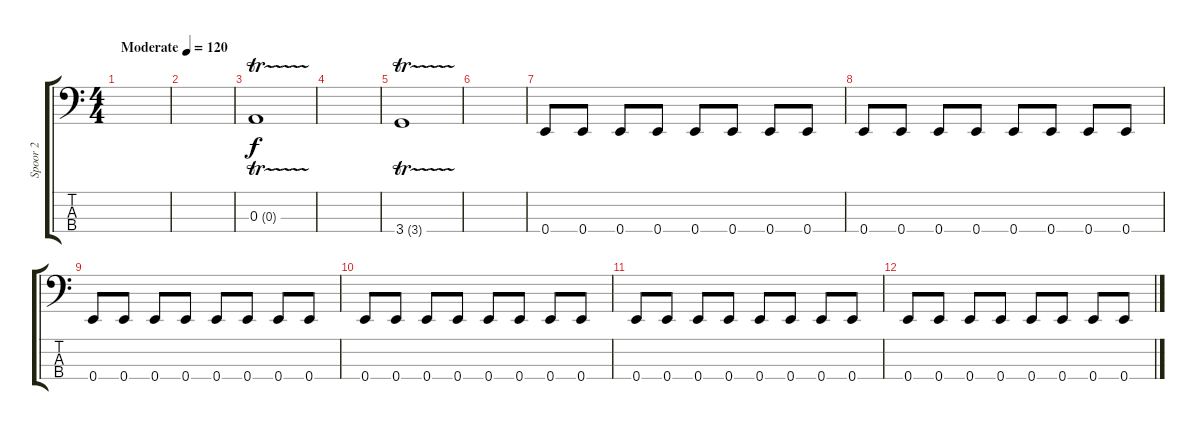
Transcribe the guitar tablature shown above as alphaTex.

\track ("Spoor 2" "Spoor 2") {instrument electricbassfinger}
\staff {score tabs}
\tuning (G2 D2 A1 E1) {hide}
\ts (4 4)
\tempo (120 "Moderate")
\clef f4
\ks c
|
|
0.3{tr (0 16)}.1 |
|
3.4{tr (3 16)}.1 |
|
0.4.8 0.4.8 0.4.8 0.4.8 0.4.8 0.4.8 0.4.8 0.4.8 |
0.4.8 0.4.8 0.4.8 0.4.8 0.4.8 0.4.8 0.4.8 0.4.8 |
0.4.8 0.4.8 0.4.8 0.4.8 0.4.8 0.4.8 0.4.8 0.4.8 |
0.4.8 0.4.8 0.4.8 0.4.8 0.4.8 0.4.8 0.4.8 0.4.8 |
0.4.8 0.4.8 0.4.8 0.4.8 0.4.8 0.4.8 0.4.8 0.4.8 |
0.4.8 0.4.8 0.4.8 0.4.8 0.4.8 0.4.8 0.4.8 0.4.8
